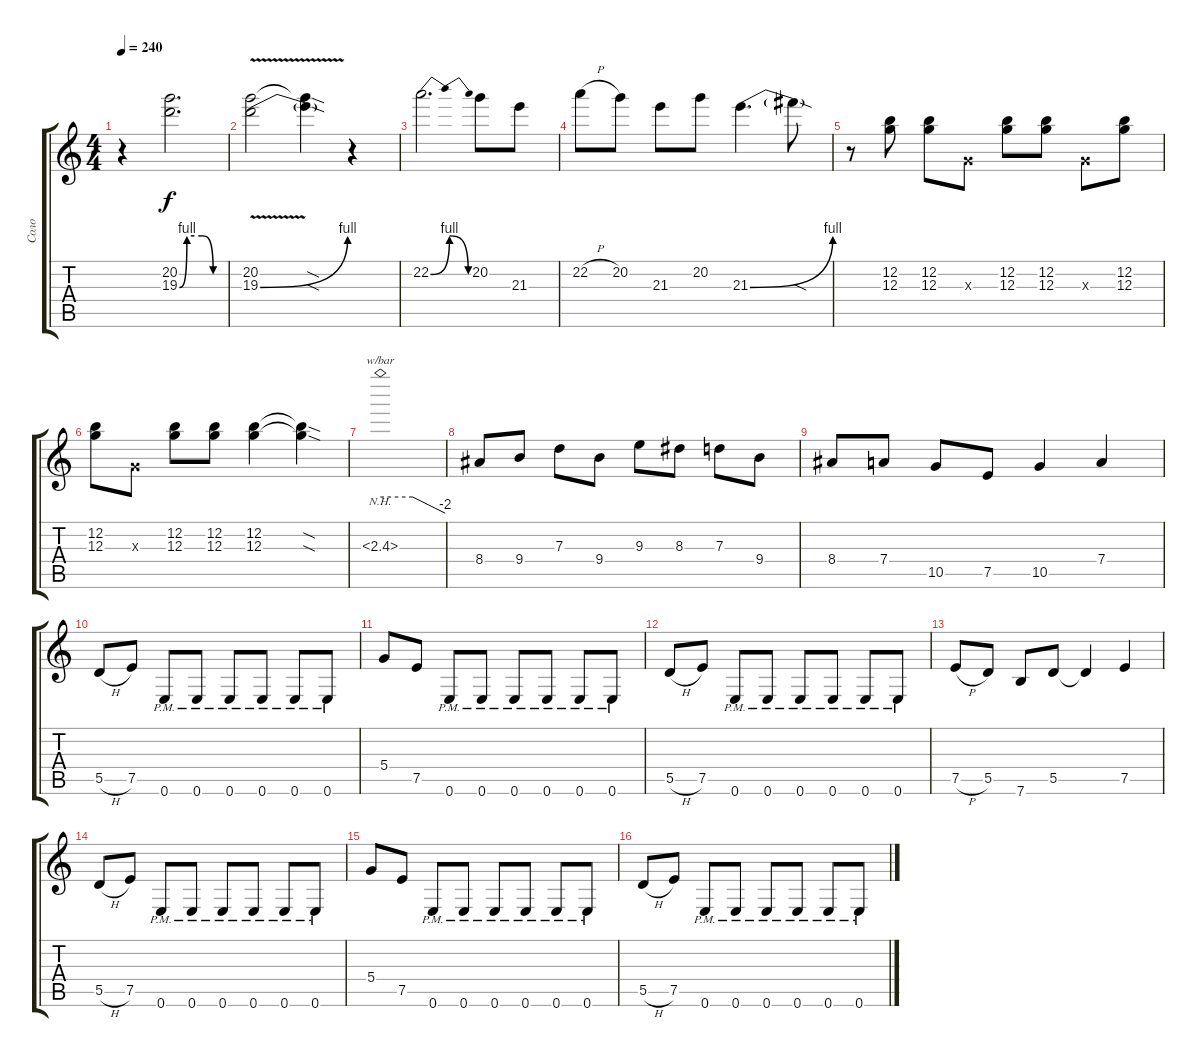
\track ("Соло" "Соло") {instrument distortionguitar}
\staff {score tabs}
\tuning (E4 B3 G3 D3 A2 E2) {hide}
\ts (4 4)
\tempo 240
\clef g2
\ks c
r.4{dy f} (20.2 19.3{be (custom 0 0 10 4 20 4 30 4 45 0 60 0)}).2{d} |
(20.2 19.3{be (bend 0 0 60 4) v}).2 (20.2{sod t} 19.3{sod t}).4 r.4 |
22.2{be (bendrelease 0 0 10 4 40 4 60 0)}.2{d} 20.2.8 21.3.8 |
22.2{h}.8 20.2.8 21.3.8 20.2.8 21.3{be (bend 0 0 60 4)}.4{d} 21.3{sod t}.8 |
r.8 (12.2 12.3).8 (12.2 12.3).8 0.3{x}.8 (12.2 12.3).8 (12.2 12.3).8 0.3{x}.8 (12.2 12.3).8 |
(12.2 12.3).8 0.3{x}.8 (12.2 12.3).8 (12.2 12.3).8 (12.2 12.3).4 (12.2{sod t} 12.3{sod t}).4 |
2.3{nh}.1{tbe (custom default 0 0 30 0 60 -8)} |
8.4.8 9.4.8 7.3.8 9.4.8 9.3.8 8.3.8 7.3.8 9.4.8 |
8.4.8 7.4.8 10.5.8 7.5.8 10.5.4 7.4.4 |
5.5{h}.8 7.5.8 0.6{pm}.8 0.6{pm}.8 0.6{pm}.8 0.6{pm}.8 0.6{pm}.8 0.6{pm}.8 |
5.4.8 7.5.8 0.6{pm}.8 0.6{pm}.8 0.6{pm}.8 0.6{pm}.8 0.6{pm}.8 0.6{pm}.8 |
5.5{h}.8 7.5.8 0.6{pm}.8 0.6{pm}.8 0.6{pm}.8 0.6{pm}.8 0.6{pm}.8 0.6{pm}.8 |
7.5{h}.8 5.5.8 7.6.8 5.5.8 5.5{t}.4 7.5.4 |
5.5{h}.8 7.5.8 0.6{pm}.8 0.6{pm}.8 0.6{pm}.8 0.6{pm}.8 0.6{pm}.8 0.6{pm}.8 |
5.4.8 7.5.8 0.6{pm}.8 0.6{pm}.8 0.6{pm}.8 0.6{pm}.8 0.6{pm}.8 0.6{pm}.8 |
5.5{h}.8 7.5.8 0.6{pm}.8 0.6{pm}.8 0.6{pm}.8 0.6{pm}.8 0.6{pm}.8 0.6{pm}.8
